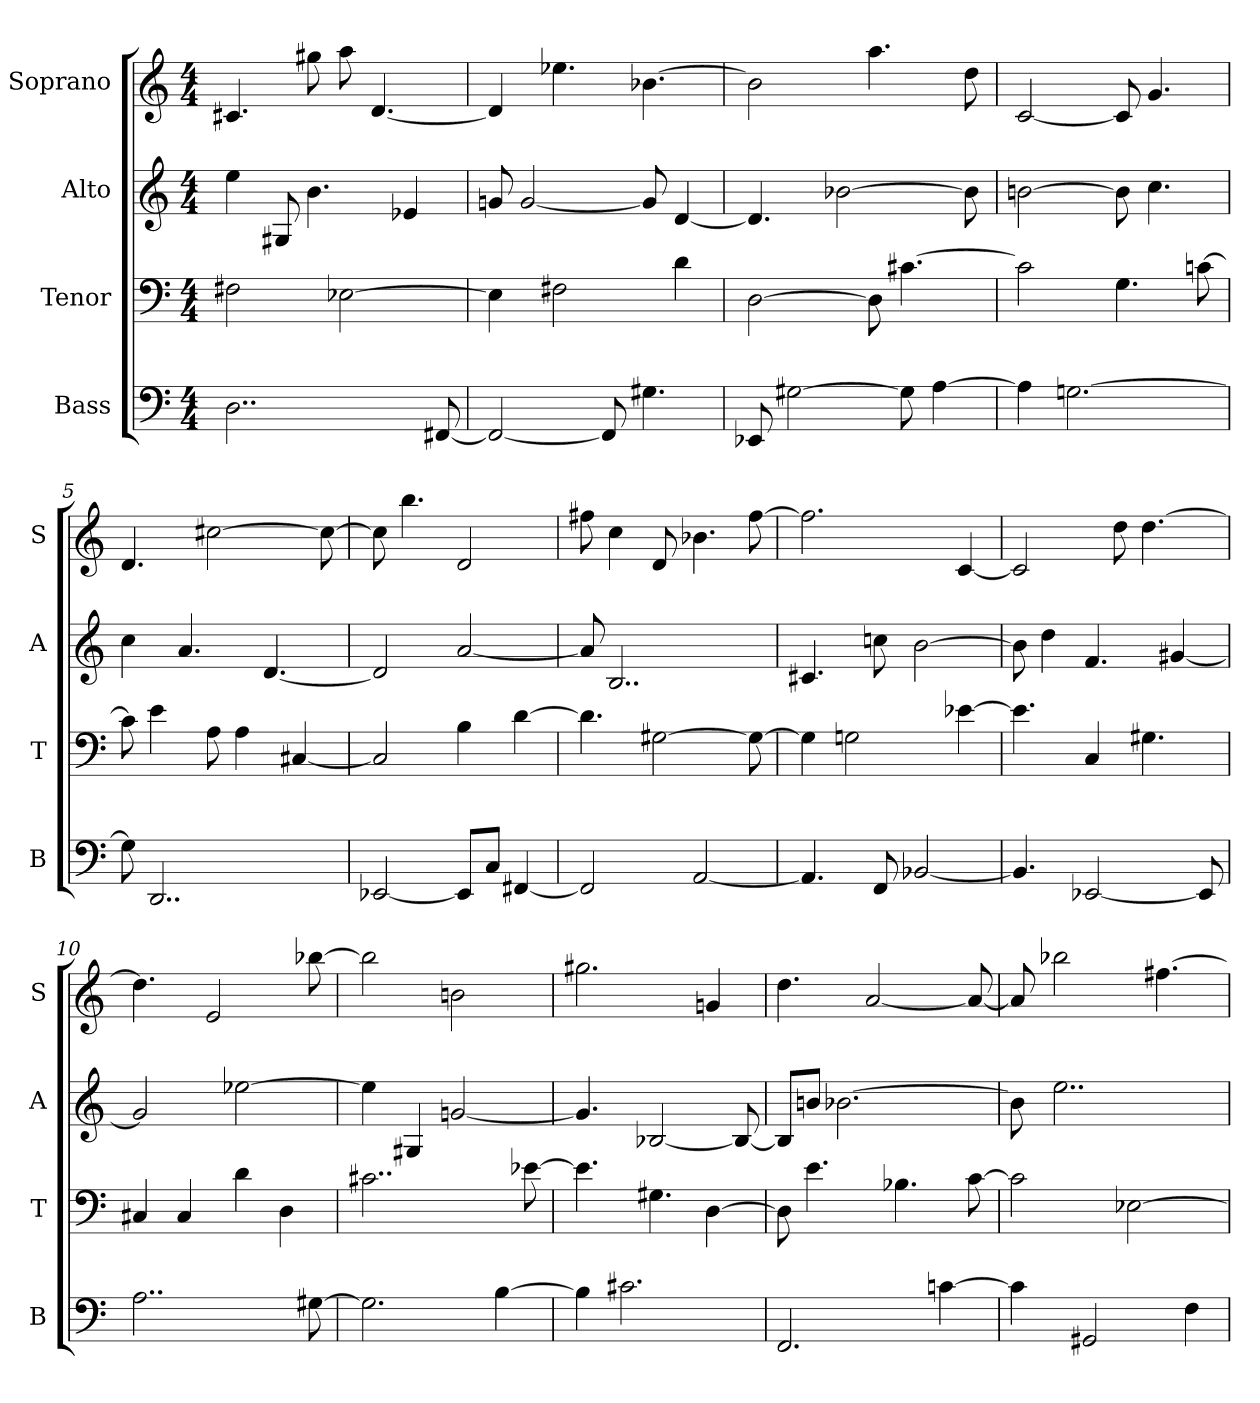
**kern	**kern	**kern	**kern
*part4	*part3	*part2	*part1
*staff4	*staff3	*staff2	*staff1
*I"Bass	*I"Tenor	*I"Alto	*I"Soprano
*I'B	*I'T	*I'A	*I'S
*clefF4	*clefF4	*clefG2	*clefG2
*k[]	*k[]	*k[]	*k[]
*M4/4	*M4/4	*M4/4	*M4/4
=1	=1	=1	=1
2..D\	2F#X\	4ee\	4.c#X/
.	.	8G#X/	.
.	.	4.b\	8gg#X\
.	[2E-X\	.	8aa\
.	.	.	[4.d/
.	.	4e-X/	.
[8FF#X/	.	.	.
=2	=2	=2	=2
2FF#/_	4E-\]	8gn/	4d/]
.	.	[2g/	.
.	2F#X\	.	4.ee-X\
8FF#/]	.	.	.
4.G#X\	.	8g/]	[4.b-X\
.	4d\	[4d/	.
=3	=3	=3	=3
8EE-X/	[2D\	4.d/]	2b-\]
[2G#X\	.	.	.
.	.	[2b-X\	.
.	8D\]	.	4.aa\
8G#\]	[4.c#X\	.	.
[4A\	.	.	.
.	.	8b-\]	8dd\
=4	=4	=4	=4
4A\]	2c#\]	[2bn\	[2c/
[2.Gn\	.	.	.
.	4.G\	8b\]	8c/]
.	.	4.cc\	4.g/
.	[8cn\	.	.
=5	=5	=5	=5
8G\]	8c\]	4cc\	4.d/
2..DD/	4e\	.	.
.	.	4.a/	.
.	8A\	.	[2cc#X\
.	4A\	.	.
.	.	[4.d/	.
.	[4C#X/	.	.
.	.	.	8cc#\_
=6	=6	=6	=6
[2EE-X/	2C#/]	2d/]	8cc#\]
.	.	.	4.bb\
8EE-/L]	4B\	[2a/	2d/
8C/J	.	.	.
[4FF#X/	[4d\	.	.
=7	=7	=7	=7
2FF#/]	4.d\]	8a/]	8ff#X\
.	.	2..B/	4cc\
.	[2G#X\	.	8d/
[2AA/	.	.	4.b-X\
.	8G#\_	.	[8ff#\
=8	=8	=8	=8
4.AA/]	4G#\]	4.c#X/	2.ff#\]
.	2Gn\	.	.
8FF/	.	8ccn\	.
[2BB-X/	.	[2b\	.
.	[4e-X\	.	[4c/
=9	=9	=9	=9
4.BB-/]	4.e-\]	8b\]	2c/]
.	.	4dd\	.
[2EE-X/	4C/	4.f/	.
.	.	.	8dd\
.	4.G#X\	.	[4.dd\
.	.	[4g#X/	.
8EE-/]	.	.	.
=10	=10	=10	=10
2..A\	4C#X/	2g#/]	4.dd\]
.	4C#/	.	.
.	.	.	2e/
.	4d\	[2ee-X\	.
.	4D\	.	.
[8G#X\	.	.	[8bb-X\
=11	=11	=11	=11
2.G#\]	2..c#X\	4ee-\]	2bb-\]
.	.	4G#X/	.
.	.	[2gn/	2bn\
[4B\	.	.	.
.	[8e-X\	.	.
=12	=12	=12	=12
4B\]	4.e-\]	4.g/]	2.gg#X\
2.c#X\	.	.	.
.	4.G#X\	[2B-X/	.
.	[4D\	.	4gn/
.	.	8B-/_	.
=13	=13	=13	=13
2.FF/	8D\]	8B-/L]	4.dd\
.	4.e\	8bn/J	.
.	.	[2.b-X\	.
.	.	.	[2a/
.	4.B-X\	.	.
[4cn\	.	.	.
.	[8c\	.	8a/_
=14	=14	=14	=14
4c\]	2c\]	8b-\]	8a/]
.	.	2..ee\	2bb-X\
2GG#X/	.	.	.
.	[2E-X\	.	.
.	.	.	[4.ff#X\
4F\	.	.	.
=	=	=	=
*-	*-	*-	*-
